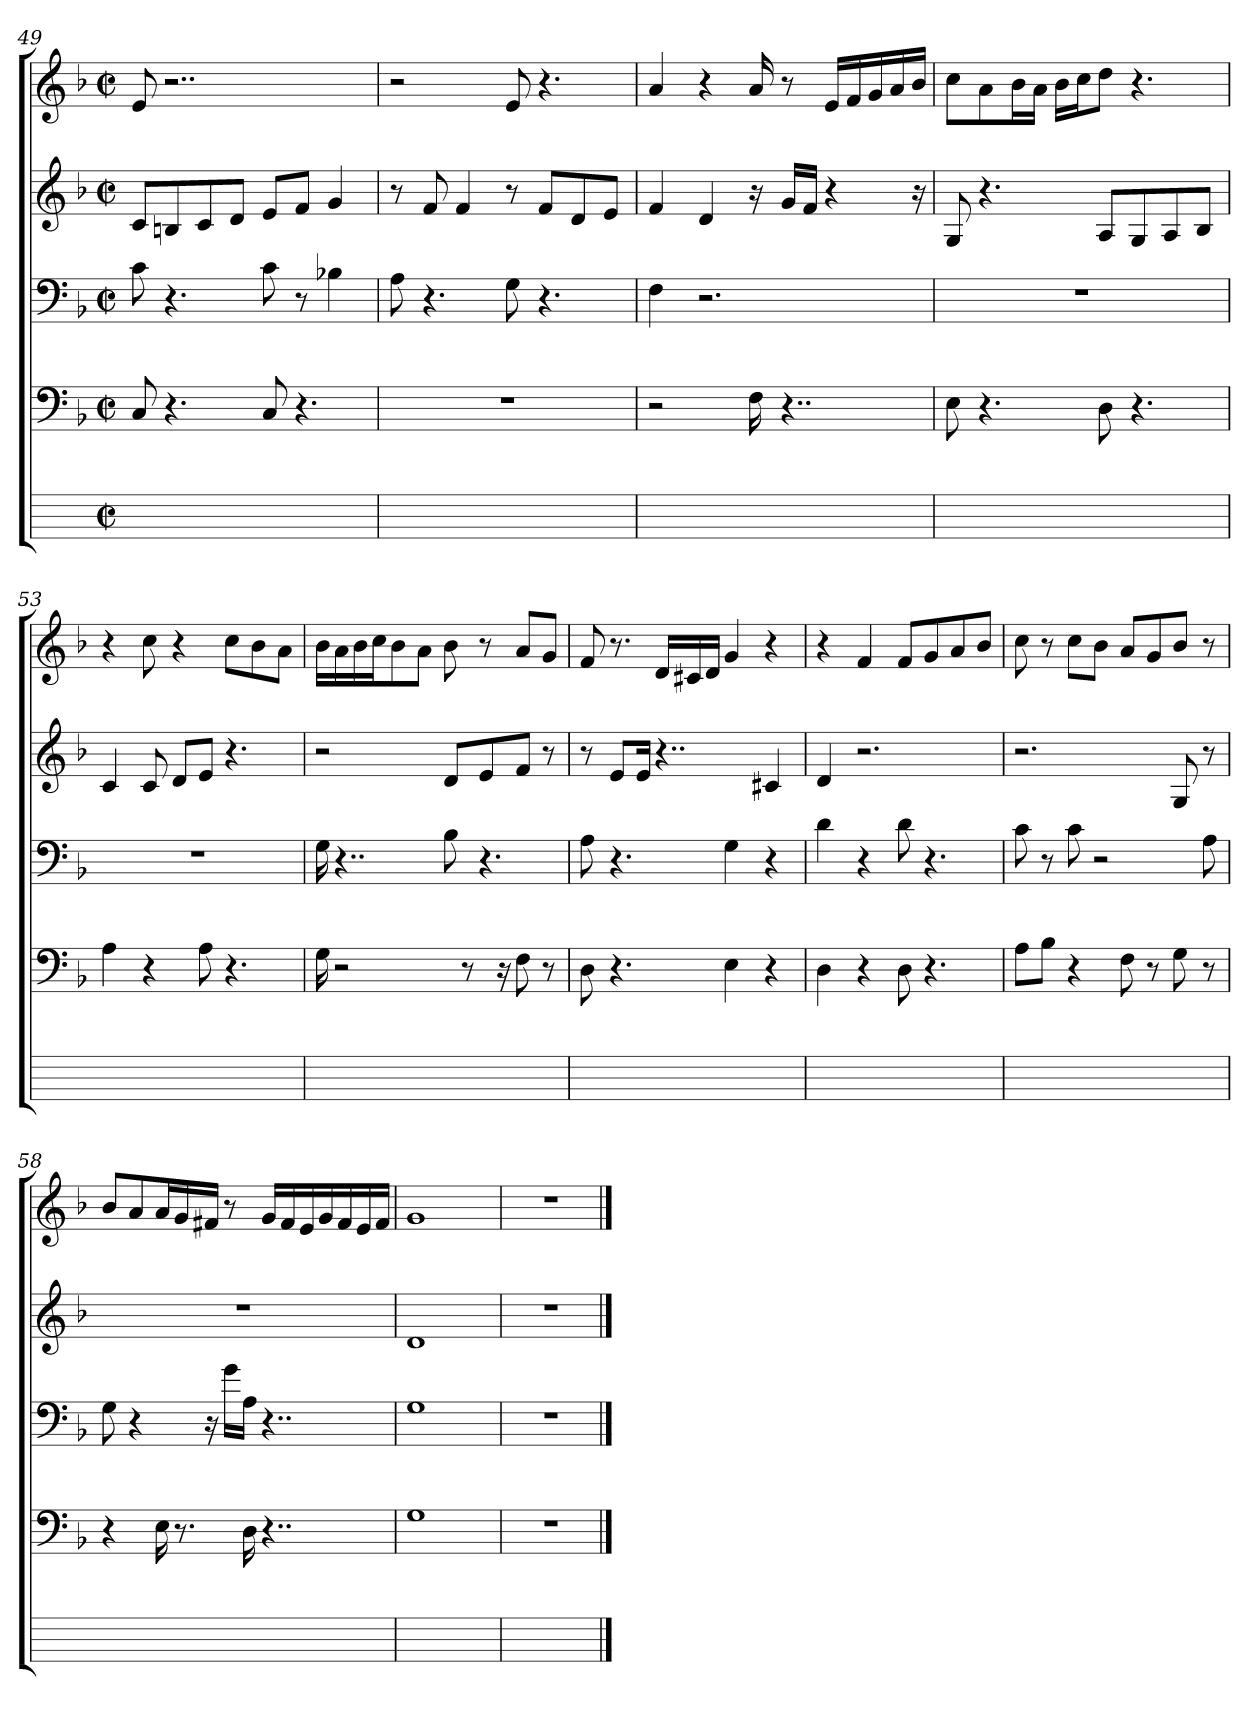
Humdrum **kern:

**kern	**kern	**kern	**kern	**kern
*part5	*part4	*part3	*part2	*part1
*staff5	*staff4	*staff3	*staff2	*staff1
*	*clefF4	*clefF4	*clefG2	*clefG2
*	*k[b-]	*k[b-]	*k[b-]	*k[b-]
*	*F:	*F:	*F:	*F:
*M2/2	*M2/2	*M2/2	*M2/2	*M2/2
*met(c|)	*met(c|)	*met(c|)	*met(c|)	*met(c|)
=49	=49	=49	=49	=49
1ryy	8C	8c	8cL	8e
.	4.r	4.r	8Bni	2..r
.	.	.	8ci	.
.	.	.	8dJ	.
.	8Cj	8cj	8eL	.
.	4.r	8r	8fJ	.
.	.	4B-X	4g	.
=50	=50	=50	=50	=50
1ryy	1r	8A	8r	2r
.	.	4.r	8f	.
.	.	.	4f	.
.	.	8G	8r	8ej
.	.	4.r	8fiL	4.r
.	.	.	8dZ	.
.	.	.	8eiJ	.
=51	=51	=51	=51	=51
1ryy	2r	4F	4f	4a
.	.	2.r	4d	4r
.	16F	.	16r	16aj
.	4..r	.	16giLL	8r
.	.	.	16fZJJ	.
.	.	.	4r	16eiLL
.	.	.	.	16fZ
.	.	.	.	16gi
.	.	.	.	16aZ
.	.	.	16r	16b-iJJ
=52	=52	=52	=52	=52
1ryy	8E	1r	8G	8ccL
.	4.r	.	4.r	8ai
.	.	.	.	16b-iL
.	.	.	.	16aiJJ
.	.	.	.	16b-iLL
.	.	.	.	16cciJ
.	8D	.	8AL	8ddJ
.	4.r	.	8Gi	4.r
.	.	.	8Ai	.
.	.	.	8B-J	.
=53	=53	=53	=53	=53
1ryy	4A	1r	4c	4r
.	4r	.	8cj	8cc
.	.	.	8diL	4r
.	8Aj	.	8eJ	.
.	4.r	.	4.r	8cciL
.	.	.	.	8b-
.	.	.	.	8aJ
=54	=54	=54	=54	=54
1ryy	16G	16G	2r	16b-LL
.	2r	4..r	.	16ai
.	.	.	.	16b-i
.	.	.	.	16cciJ
.	.	.	.	8b-i
.	.	.	.	8aJ
.	.	8B-	8dL	8b-
.	8r	.	.	.
.	.	4.r	8e	8r
.	16r	.	.	.
.	8F	.	8fJ	8aL
.	8r	.	8r	8gJ
=55	=55	=55	=55	=55
1ryy	8D	8A	8r	8f
.	4.r	4.r	8eL	8.r
.	.	.	16ejJk	.
.	.	.	4..r	16diLL
.	.	.	.	16c#Xi
.	.	.	.	16diJJ
.	4E	4G	.	4g
.	4r	4r	4c#	4r
=56	=56	=56	=56	=56
1ryy	4D	4d	4d	4r
.	4r	4r	2.r	4f
.	8Dj	8dj	.	8fjL
.	4.r	4.r	.	8g
.	.	.	.	8a
.	.	.	.	8b-J
=57	=57	=57	=57	=57
1ryy	8AL	8c	2.r	8cc
.	8B-ZJ	8r	.	8r
.	4r	8cj	.	8ccjL
.	.	2r	.	8b-J
.	8F	.	.	8aL
.	8r	.	.	8g
.	8G	.	8G	8b-J
.	8r	8Ai	8r	8r
=58	=58	=58	=58	=58
1ryy	4r	8G	1r	8b-jL
.	.	4r	.	8a
.	16E	.	.	16ajL
.	8.r	.	.	16gi
.	.	16r	.	16f#XZJJ
.	.	16giLL	.	8r
.	16D	16AJJ	.	.
.	4..r	4..r	.	16giLL
.	.	.	.	16f#i
.	.	.	.	16ei
.	.	.	.	16gj
.	.	.	.	16f#i
.	.	.	.	16ei
.	.	.	.	16f#iJJ
=59	=59	=59	=59	=59
1ryy	1G	1G	1dj	1g
=60	=60	=60	=60	=60
1ryy	1r	1r	1r	1r
==	==	==	==	==
*-	*-	*-	*-	*-
